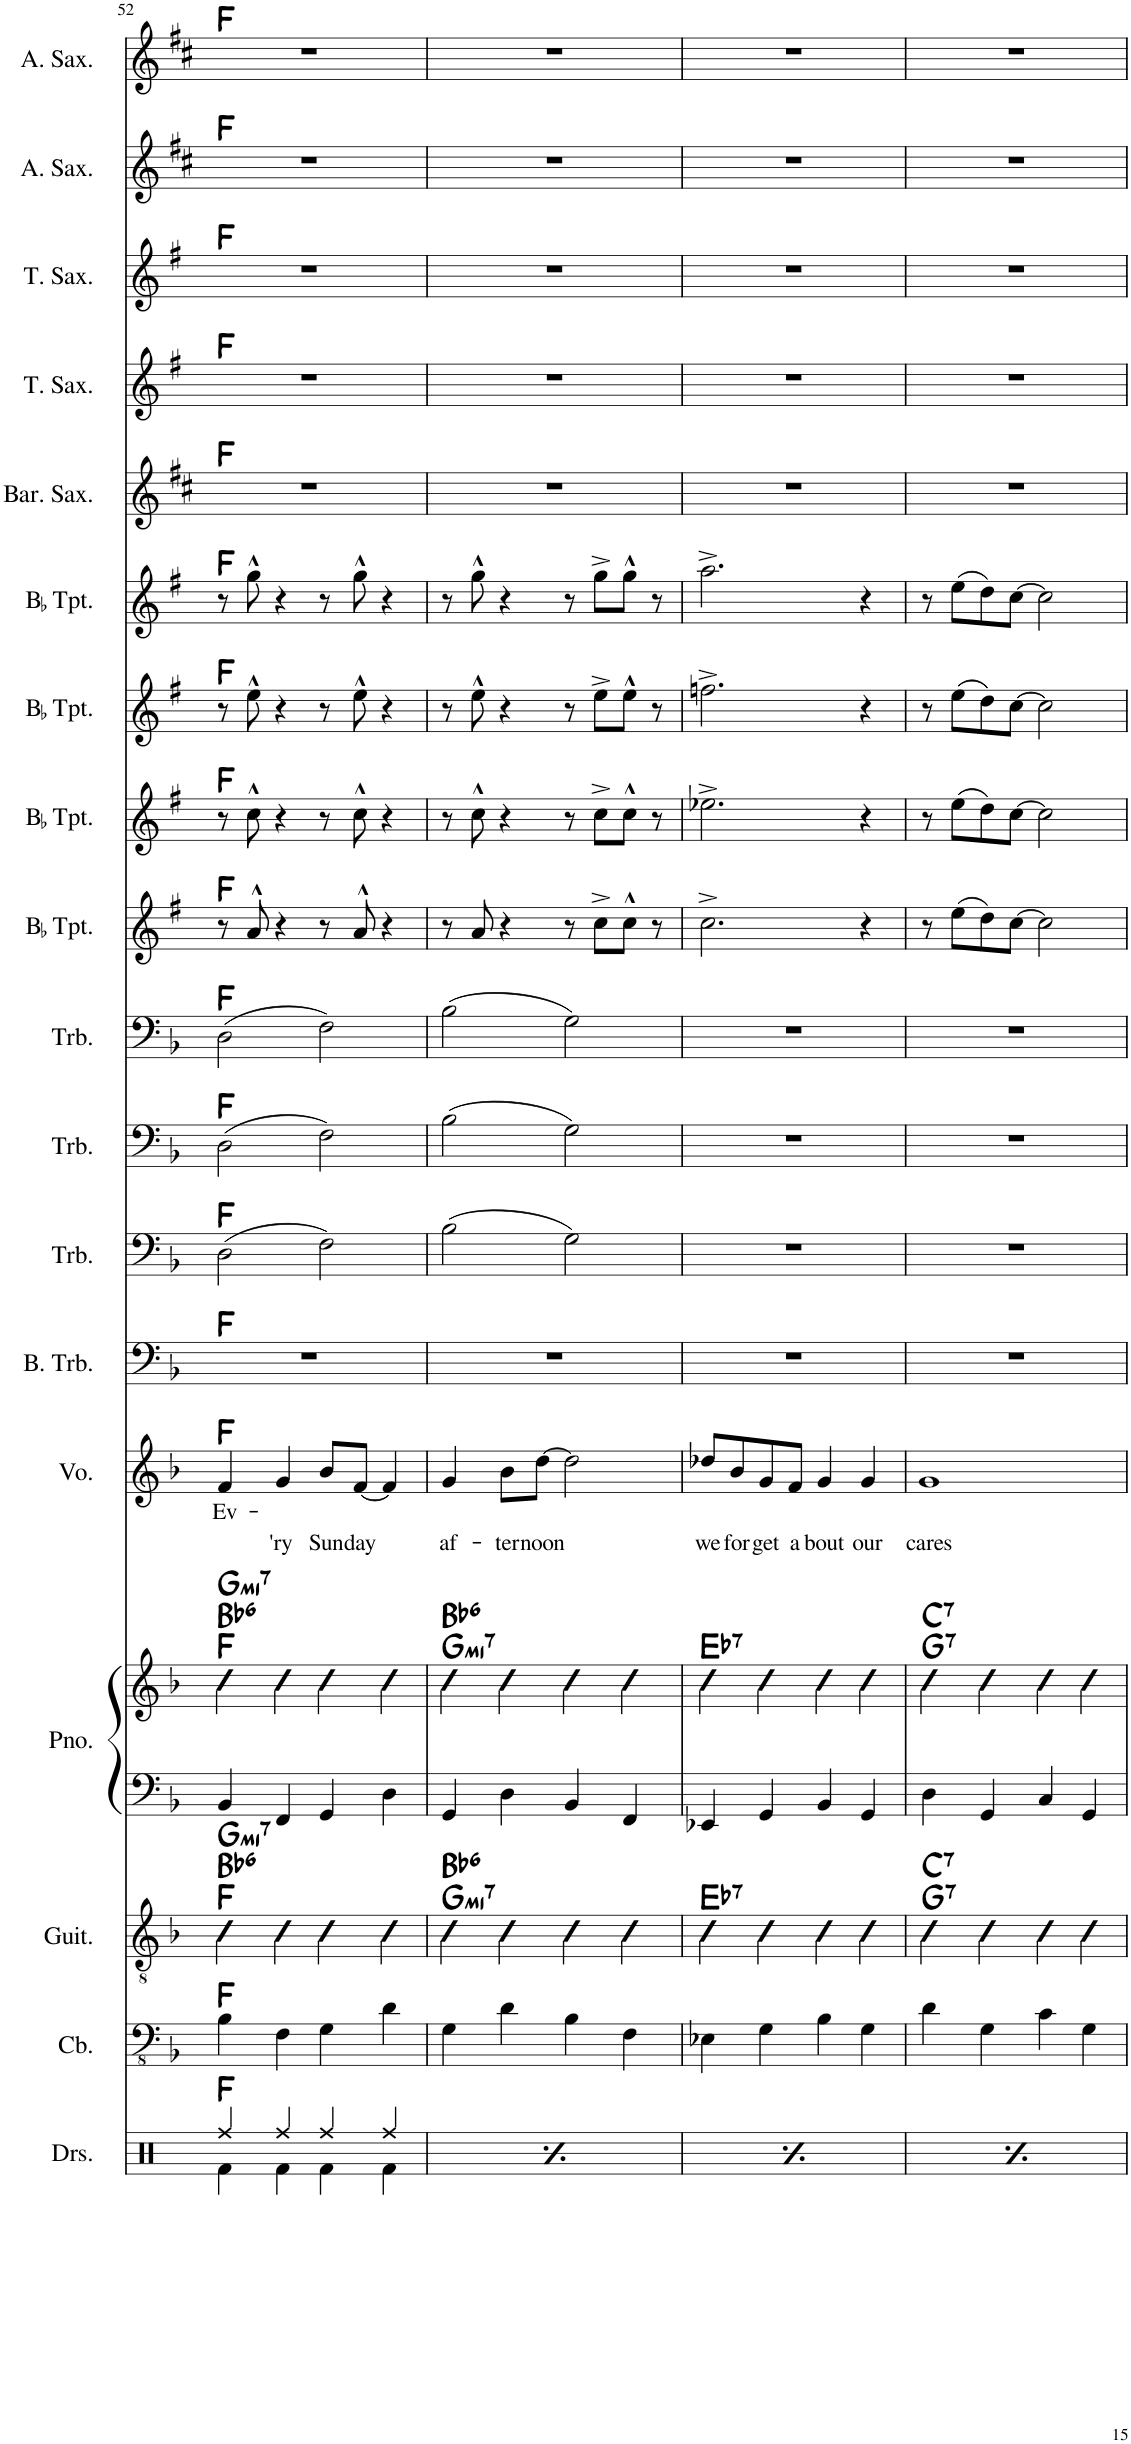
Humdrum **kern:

**kern	**harte	**kern	**harte	**kern	**harte	**kern	**kern	**harte	**kern	**text	**harte	**kern	**harte	**kern	**kern	**kern	**harte	**kern	**kern	**kern	**kern	**harte	**kern	**harte	**kern	**kern	**harte	**kern	**kern	**harte
*part18	*part18	*part17	*part17	*part16	*part16	*part15	*part15	*part15	*part14	*part14	*part14	*part13	*part13	*part12	*part11	*part10	*part10	*part9	*part8	*part7	*part6	*part6	*part5	*part5	*part4	*part3	*part3	*part2	*part1	*part1
*staff19	*	*staff18	*	*staff17	*	*staff16	*staff15	*	*staff14	*staff14	*	*staff13	*	*staff12	*staff11	*staff10	*	*staff9	*staff8	*staff7	*staff6	*	*staff5	*	*staff4	*staff3	*	*staff2	*staff1	*
*I"Drumset	*	*I"Double Bass	*	*I"Guitar	*	*I"Piano	*	*	*I"Voice	*	*	*I"Bass Trombone	*	*I"Trombone	*I"Trombone	*I"Trombone	*	*I"BaccidentalFlat Trumpet	*I"BaccidentalFlat Trumpet	*I"BaccidentalFlat Trumpet	*I"BaccidentalFlat Trumpet	*	*I"Baritone Saxophone	*	*I"Tenor Saxophone	*I"Tenor Saxophone	*	*I"Alto Saxophone	*I"Alto Saxophone	*
*I'Drs.	*	*	*	*I'Guit.	*	*I'Pno.	*	*	*I'Vo.	*	*	*I'B. Trb.	*	*I'Trb.	*I'Trb.	*I'Trb.	*	*I'BaccidentalFlat Tpt.	*I'BaccidentalFlat Tpt.	*I'BaccidentalFlat Tpt.	*I'BaccidentalFlat Tpt.	*	*I'Bar. Sax.	*	*I'T. Sax.	*I'T. Sax.	*	*I'A. Sax.	*I'A. Sax.	*
!!LO:PB:g=z
*clefX	*	*clefFv4	*	*clefGv2	*	*clefF4	*clefG2	*	*clefG2	*	*	*clefF4	*	*clefF4	*clefF4	*clefF4	*	*clefG2	*clefG2	*clefG2	*clefG2	*	*clefG2	*	*clefG2	*clefG2	*	*clefG2	*clefG2	*
*	*	*Trd7c12	*	*	*	*	*	*	*	*	*	*	*	*	*	*	*	*Trd1c2	*Trd1c2	*Trd1c2	*Trd1c2	*	*Trd12c21	*	*Trd8c14	*Trd8c14	*	*Trd5c9	*Trd5c9	*
*k[]	*	*k[b-]	*	*k[b-]	*	*k[b-]	*k[b-]	*	*k[b-]	*	*	*k[b-]	*	*k[b-]	*k[b-]	*k[b-]	*	*k[f#]	*k[f#]	*k[f#]	*k[f#]	*	*k[f#c#]	*	*k[f#]	*k[f#]	*	*k[f#c#]	*k[f#c#]	*
*M4/4	*	*M4/4	*	*M4/4	*	*M4/4	*M4/4	*	*M4/4	*	*	*M4/4	*	*M4/4	*M4/4	*M4/4	*	*M4/4	*M4/4	*M4/4	*M4/4	*	*M4/4	*	*M4/4	*M4/4	*	*M4/4	*M4/4	*
=52	=52	=52	=52	=52	=52	=52	=52	=52	=52	=52	=52	=52	=52	=52	=52	=52	=52	=52	=52	=52	=52	=52	=52	=52	=52	=52	=52	=52	=52	=52
*^	*	*	*	*	*	*	*	*	*	*	*	*	*	*	*	*	*	*	*	*	*	*	*	*	*	*	*	*	*	*
!	!	!	!	!	!	!LO:H:n=2:kt=6	!	!	!	!	!LO:LY:b	!	!	!	!	!	!	!	!	!	!	!	!	!	!	!	!	!	!	!	!
!	!	!	!	!	!	!LO:H:n=3:kt=m7	!	!	!LO:H:n=2:kt=6	!	!	!	!	!	!	!	!	!	!	!	!	!	!	!	!	!	!	!	!	!	!
!	!	!	!	!	!	!	!	!	!LO:H:n=3:kt=m7	!	!	!	!	!	!	!	!	!	!	!	!	!	!	!	!	!	!	!	!	!	!
4Rff/	4Rf\	F:maj	4BB-\	F:maj	4c\	F:maj Bb:maj6 G:min7	4BB-/	4cc\	F:maj Bb:maj6 G:min7	4f/	Ev-	F:maj	1r	F:maj	(2D\	(2D\	(2D\	F:maj	8r	8r	8r	8r	F:maj	1r	F:maj	1r	1r	F:maj	1r	1r	F:maj
.	.	.	.	.	.	.	.	.	.	.	.	.	.	.	.	.	.	.	8a^^/	8cc^^\	8ee^^\	8gg^^\	.	.	.	.	.	.	.	.	.
!	!	!	!	!	!	!	!	!	!	!	!LO:LY:b	!	!	!	!	!	!	!	!	!	!	!	!	!	!	!	!	!	!	!	!
4Rff/	4Rf\	.	4FF\	.	4c\	.	4FF/	4cc\	.	4g/	-'ry	.	.	.	.	.	.	.	4r	4r	4r	4r	.	.	.	.	.	.	.	.	.
!	!	!	!	!	!	!	!	!	!	!	!LO:LY:b	!	!	!	!	!	!	!	!	!	!	!	!	!	!	!	!	!	!	!	!
4Rff/	4Rf\	.	4GG\	.	4c\	.	4GG/	4cc\	.	8b-/L	Sun-	.	.	.	2F\)	2F\)	2F\)	.	8r	8r	8r	8r	.	.	.	.	.	.	.	.	.
!	!	!	!	!	!	!	!	!	!	!	!LO:LY:b	!	!	!	!	!	!	!	!	!	!	!	!	!	!	!	!	!	!	!	!
.	.	.	.	.	.	.	.	.	.	[8f/J	-day	.	.	.	.	.	.	.	8a^^/	8cc^^\	8ee^^\	8gg^^\	.	.	.	.	.	.	.	.	.
4Rff/	4Rf\	.	4D\	.	4c\	.	4D\	4cc\	.	4f/]	.	.	.	.	.	.	.	.	4r	4r	4r	4r	.	.	.	.	.	.	.	.	.
=53	=53	=53	=53	=53	=53	=53	=53	=53	=53	=53	=53	=53	=53	=53	=53	=53	=53	=53	=53	=53	=53	=53	=53	=53	=53	=53	=53	=53	=53	=53	=53
!	!	!	!	!	!	!LO:H:n=1:kt=m7	!	!	!	!	!LO:LY:b	!	!	!	!	!	!	!	!	!	!	!	!	!	!	!	!	!	!	!	!
!	!	!	!	!	!	!LO:H:n=2:kt=6	!	!	!LO:H:n=1:kt=m7	!	!	!	!	!	!	!	!	!	!	!	!	!	!	!	!	!	!	!	!	!	!
!	!	!	!	!	!	!	!	!	!LO:H:n=2:kt=6	!	!	!	!	!	!	!	!	!	!	!	!	!	!	!	!	!	!	!	!	!	!
4Rff/	4Rf\	F:maj	4GG\	.	4c\	G:min7 Bb:maj6	4GG/	4cc\	G:min7 Bb:maj6	4g/	af-	.	1r	.	(2B-\	(2B-\	(2B-\	.	8r	8r	8r	8r	.	1r	.	1r	1r	.	1r	1r	.
.	.	.	.	.	.	.	.	.	.	.	.	.	.	.	.	.	.	.	8a/	8cc^^\	8ee^^\	8gg^^\	.	.	.	.	.	.	.	.	.
!	!	!	!	!	!	!	!	!	!	!	!LO:LY:b	!	!	!	!	!	!	!	!	!	!	!	!	!	!	!	!	!	!	!	!
4Rff/	4Rf\	.	4D\	.	4c\	.	4D\	4cc\	.	8b-\L	-ter-	.	.	.	.	.	.	.	4r	4r	4r	4r	.	.	.	.	.	.	.	.	.
!	!	!	!	!	!	!	!	!	!	!	!LO:LY:b	!	!	!	!	!	!	!	!	!	!	!	!	!	!	!	!	!	!	!	!
.	.	.	.	.	.	.	.	.	.	[8dd\J	-noon	.	.	.	.	.	.	.	.	.	.	.	.	.	.	.	.	.	.	.	.
4Rff/	4Rf\	.	4BB-\	.	4c\	.	4BB-/	4cc\	.	2dd\]	.	.	.	.	2G\)	2G\)	2G\)	.	8r	8r	8r	8r	.	.	.	.	.	.	.	.	.
.	.	.	.	.	.	.	.	.	.	.	.	.	.	.	.	.	.	.	8cc^\L	8cc^\L	8ee^\L	8gg^\L	.	.	.	.	.	.	.	.	.
4Rff/	4Rf\	.	4FF\	.	4c\	.	4FF/	4cc\	.	.	.	.	.	.	.	.	.	.	8cc^^\J	8cc^^\J	8ee^^\J	8gg^^\J	.	.	.	.	.	.	.	.	.
.	.	.	.	.	.	.	.	.	.	.	.	.	.	.	.	.	.	.	8r	8r	8r	8r	.	.	.	.	.	.	.	.	.
=54	=54	=54	=54	=54	=54	=54	=54	=54	=54	=54	=54	=54	=54	=54	=54	=54	=54	=54	=54	=54	=54	=54	=54	=54	=54	=54	=54	=54	=54	=54	=54
!	!	!	!	!	!	!LO:H:kt=7	!	!	!LO:H:kt=7	!	!LO:LY:b	!	!	!	!	!	!	!	!	!	!	!	!	!	!	!	!	!	!	!	!
4Rff/	4Rf\	F:maj	4EE-X\	.	4c\	Eb:7	4EE-X/	4cc\	Eb:7	8dd-X/L	we	.	1r	.	1r	1r	1r	.	2.cc^\	2.ee-X^\	2.ffn^\	2.aa^\	.	1r	.	1r	1r	.	1r	1r	.
!	!	!	!	!	!	!	!	!	!	!	!LO:LY:b	!	!	!	!	!	!	!	!	!	!	!	!	!	!	!	!	!	!	!	!
.	.	.	.	.	.	.	.	.	.	8b-/	for-	.	.	.	.	.	.	.	.	.	.	.	.	.	.	.	.	.	.	.	.
!	!	!	!	!	!	!	!	!	!	!	!LO:LY:b	!	!	!	!	!	!	!	!	!	!	!	!	!	!	!	!	!	!	!	!
4Rff/	4Rf\	.	4GG\	.	4c\	.	4GG/	4cc\	.	8g/	-get	.	.	.	.	.	.	.	.	.	.	.	.	.	.	.	.	.	.	.	.
!	!	!	!	!	!	!	!	!	!	!	!LO:LY:b	!	!	!	!	!	!	!	!	!	!	!	!	!	!	!	!	!	!	!	!
.	.	.	.	.	.	.	.	.	.	8f/J	a-	.	.	.	.	.	.	.	.	.	.	.	.	.	.	.	.	.	.	.	.
!	!	!	!	!	!	!	!	!	!	!	!LO:LY:b	!	!	!	!	!	!	!	!	!	!	!	!	!	!	!	!	!	!	!	!
4Rff/	4Rf\	.	4BB-\	.	4c\	.	4BB-/	4cc\	.	4g/	-bout	.	.	.	.	.	.	.	.	.	.	.	.	.	.	.	.	.	.	.	.
!	!	!	!	!	!	!	!	!	!	!	!LO:LY:b	!	!	!	!	!	!	!	!	!	!	!	!	!	!	!	!	!	!	!	!
4Rff/	4Rf\	.	4GG\	.	4c\	.	4GG/	4cc\	.	4g/	our	.	.	.	.	.	.	.	4r	4r	4r	4r	.	.	.	.	.	.	.	.	.
=55	=55	=55	=55	=55	=55	=55	=55	=55	=55	=55	=55	=55	=55	=55	=55	=55	=55	=55	=55	=55	=55	=55	=55	=55	=55	=55	=55	=55	=55	=55	=55
!	!	!	!	!	!	!LO:H:n=1:kt=7	!	!	!	!	!LO:LY:b	!	!	!	!	!	!	!	!	!	!	!	!	!	!	!	!	!	!	!	!
!	!	!	!	!	!	!LO:H:n=2:kt=7	!	!	!LO:H:n=1:kt=7	!	!	!	!	!	!	!	!	!	!	!	!	!	!	!	!	!	!	!	!	!	!
!	!	!	!	!	!	!	!	!	!LO:H:n=2:kt=7	!	!	!	!	!	!	!	!	!	!	!	!	!	!	!	!	!	!	!	!	!	!
4Rff/	4Rf\	F:maj	4D\	.	4c\	G:7 C:7	4D\	4cc\	G:7 C:7	1g	cares	.	1r	.	1r	1r	1r	.	8r	8r	8r	8r	.	1r	.	1r	1r	.	1r	1r	.
.	.	.	.	.	.	.	.	.	.	.	.	.	.	.	.	.	.	.	(8ee\L	(8ee\L	(8ee\L	(8ee\L	.	.	.	.	.	.	.	.	.
4Rff/	4Rf\	.	4GG\	.	4c\	.	4GG/	4cc\	.	.	.	.	.	.	.	.	.	.	8dd\)	8dd\)	8dd\)	8dd\)	.	.	.	.	.	.	.	.	.
.	.	.	.	.	.	.	.	.	.	.	.	.	.	.	.	.	.	.	[8cc\J	[8cc\J	[8cc\J	[8cc\J	.	.	.	.	.	.	.	.	.
4Rff/	4Rf\	.	4C\	.	4c\	.	4C/	4cc\	.	.	.	.	.	.	.	.	.	.	2cc\]	2cc\]	2cc\]	2cc\]	.	.	.	.	.	.	.	.	.
4Rff/	4Rf\	.	4GG\	.	4c\	.	4GG/	4cc\	.	.	.	.	.	.	.	.	.	.	.	.	.	.	.	.	.	.	.	.	.	.	.
*v	*v	*	*	*	*	*	*	*	*	*	*	*	*	*	*	*	*	*	*	*	*	*	*	*	*	*	*	*	*	*	*
=	=	=	=	=	=	=	=	=	=	=	=	=	=	=	=	=	=	=	=	=	=	=	=	=	=	=	=	=	=	=
*-	*-	*-	*-	*-	*-	*-	*-	*-	*-	*-	*-	*-	*-	*-	*-	*-	*-	*-	*-	*-	*-	*-	*-	*-	*-	*-	*-	*-	*-	*-
